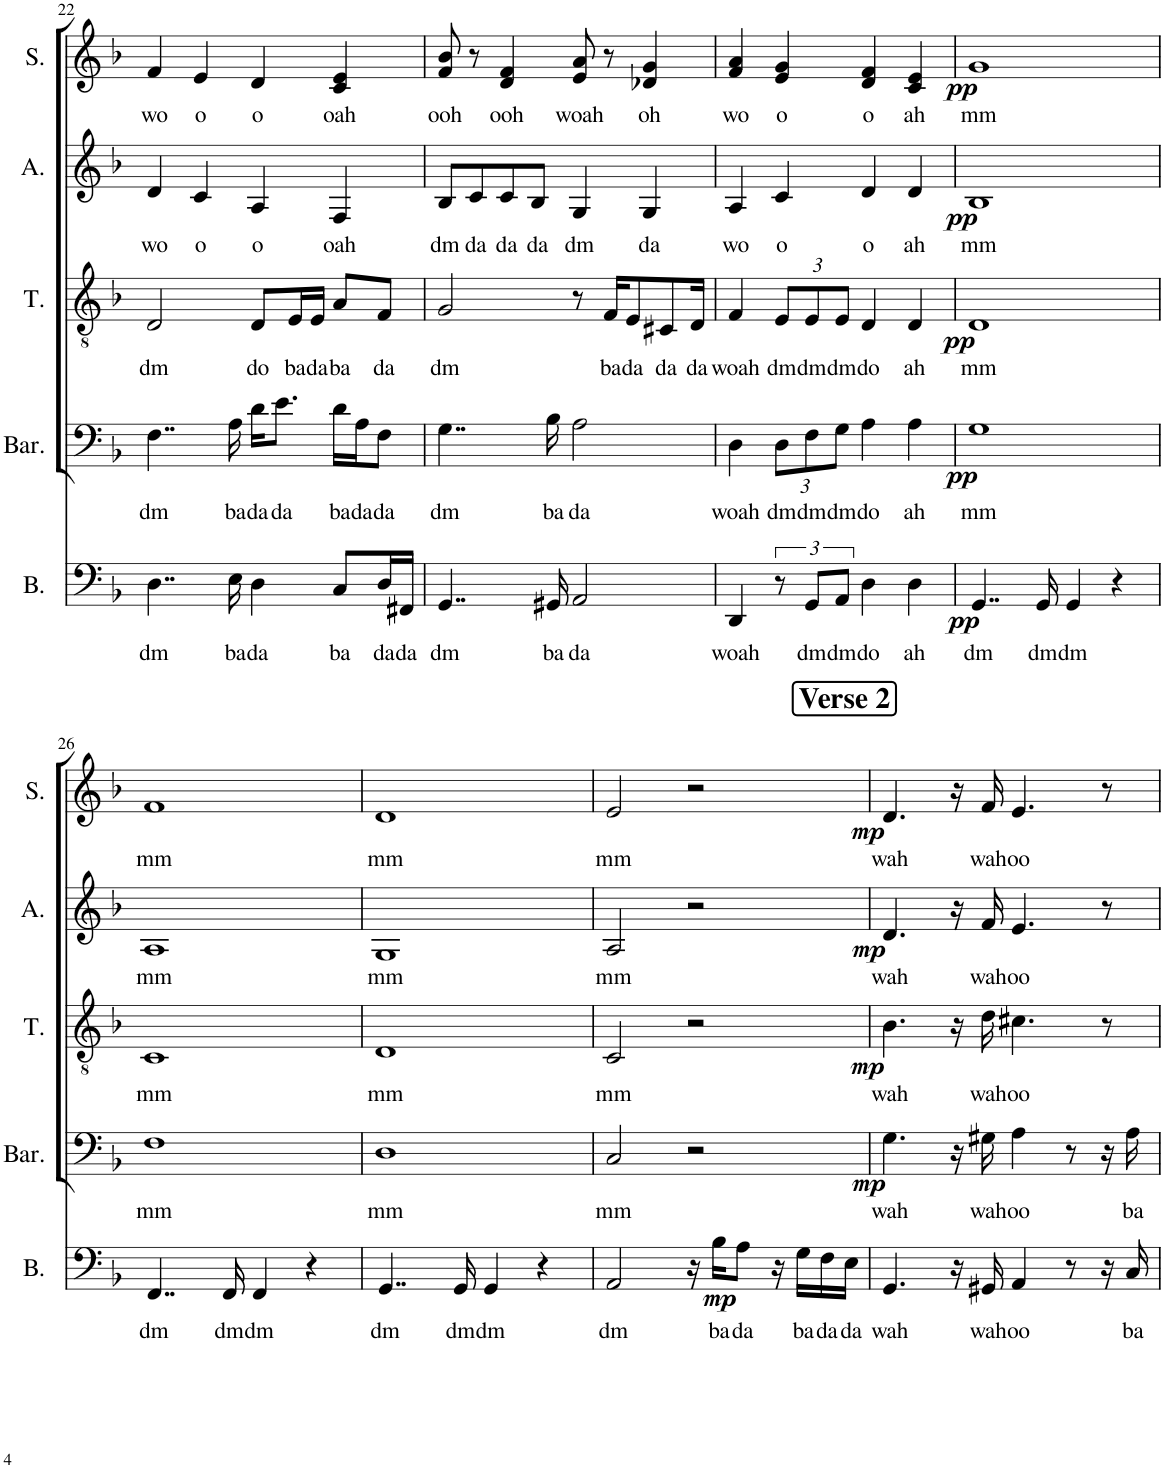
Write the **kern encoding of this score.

**kern	**text	**dynam	**kern	**text	**dynam	**kern	**text	**dynam	**kern	**text	**dynam	**kern	**text	**dynam
*part5	*part5	*part5	*part4	*part4	*part4	*part3	*part3	*part3	*part2	*part2	*part2	*part1	*part1	*part1
*staff5	*staff5	*staff5	*staff4	*staff4	*staff4	*staff3	*staff3	*staff3	*staff2	*staff2	*staff2	*staff1	*staff1	*staff1
*I"Bass	*	*	*I"Baritone	*	*	*I"Tenor	*	*	*I"Alto	*	*	*I"Soprano	*	*
*I'B.	*	*	*I'Bar.	*	*	*I'T.	*	*	*I'A.	*	*	*I'S.	*	*
!!LO:PB:g=z
*clefF4	*	*	*clefF4	*	*	*clefGv2	*	*	*clefG2	*	*	*clefG2	*	*
*k[b-]	*	*	*k[b-]	*	*	*k[b-]	*	*	*k[b-]	*	*	*k[b-]	*	*
*M4/4	*	*	*M4/4	*	*	*M4/4	*	*	*M4/4	*	*	*M4/4	*	*
=22	=22	=22	=22	=22	=22	=22	=22	=22	=22	=22	=22	=22	=22	=22
!	!LO:LY:b	!	!	!LO:LY:b	!	!	!LO:LY:b	!	!	!LO:LY:b	!	!	!LO:LY:b	!
4..D\	dm	.	4..F\	dm	.	2D/	dm	.	4d/	wo	.	4f/	wo	.
!	!	!	!	!	!	!	!	!	!	!LO:LY:b	!	!	!LO:LY:b	!
.	.	.	.	.	.	.	.	.	4c/	o	.	4e/	o	.
!	!LO:LY:b	!	!	!LO:LY:b	!	!	!	!	!	!	!	!	!	!
16E\	ba	.	16A\	ba	.	.	.	.	.	.	.	.	.	.
!	!LO:LY:b	!	!	!LO:LY:b	!	!	!LO:LY:b	!	!	!LO:LY:b	!	!	!LO:LY:b	!
4D\	da	.	16d\KL	da	.	8D/L	do	.	4A/	o	.	4d/	o	.
!	!	!	!	!LO:LY:b	!	!	!	!	!	!	!	!	!	!
.	.	.	8.e\J	da	.	.	.	.	.	.	.	.	.	.
!	!	!	!	!	!	!	!LO:LY:b	!	!	!	!	!	!	!
.	.	.	.	.	.	16E/L	ba	.	.	.	.	.	.	.
!	!	!	!	!	!	!	!LO:LY:b	!	!	!	!	!	!	!
.	.	.	.	.	.	16E/JJ	da	.	.	.	.	.	.	.
!	!LO:LY:b	!	!	!LO:LY:b	!	!	!LO:LY:b	!	!	!LO:LY:b	!	!	!LO:LY:b	!
8C/L	ba	.	16d\LL	ba	.	8A/L	ba	.	4F/	oah	.	4c/ 4e/	oah	.
!	!	!	!	!LO:LY:b	!	!	!	!	!	!	!	!	!	!
.	.	.	16A\J	da	.	.	.	.	.	.	.	.	.	.
!	!LO:LY:b	!	!	!LO:LY:b	!	!	!LO:LY:b	!	!	!	!	!	!	!
16D/L	da	.	8F\J	da	.	8F/J	da	.	.	.	.	.	.	.
!	!LO:LY:b	!	!	!	!	!	!	!	!	!	!	!	!	!
16FF#X/JJ	da	.	.	.	.	.	.	.	.	.	.	.	.	.
=23	=23	=23	=23	=23	=23	=23	=23	=23	=23	=23	=23	=23	=23	=23
!	!LO:LY:b	!	!	!LO:LY:b	!	!	!LO:LY:b	!	!	!LO:LY:b	!	!	!LO:LY:b	!
4..GG/	dm	.	4..G\	dm	.	2G/	dm	.	8B-/L	dm	.	8f/ 8b-/	ooh	.
!	!	!	!	!	!	!	!	!	!	!LO:LY:b	!	!	!	!
.	.	.	.	.	.	.	.	.	8c/	da	.	8r	.	.
!	!	!	!	!	!	!	!	!	!	!LO:LY:b	!	!	!LO:LY:b	!
.	.	.	.	.	.	.	.	.	8c/	da	.	4d/ 4f/	ooh	.
!	!	!	!	!	!	!	!	!	!	!LO:LY:b	!	!	!	!
.	.	.	.	.	.	.	.	.	8B-/J	da	.	.	.	.
!	!LO:LY:b	!	!	!LO:LY:b	!	!	!	!	!	!	!	!	!	!
16GG#X/	ba	.	16B-\	ba	.	.	.	.	.	.	.	.	.	.
!	!LO:LY:b	!	!	!LO:LY:b	!	!	!	!	!	!LO:LY:b	!	!	!LO:LY:b	!
2AA/	da	.	2A\	da	.	8r	.	.	4G/	dm	.	8e/ 8a/	woah	.
!	!	!	!	!	!	!	!LO:LY:b	!	!	!	!	!	!	!
.	.	.	.	.	.	16F/KL	ba	.	.	.	.	8r	.	.
!	!	!	!	!	!	!	!LO:LY:b	!	!	!	!	!	!	!
.	.	.	.	.	.	8E/	da	.	.	.	.	.	.	.
!	!	!	!	!	!	!	!	!	!	!LO:LY:b	!	!	!LO:LY:b	!
.	.	.	.	.	.	.	.	.	4G/	da	.	4d-X/ 4g/	oh	.
!	!	!	!	!	!	!	!LO:LY:b	!	!	!	!	!	!	!
.	.	.	.	.	.	8C#X/	da	.	.	.	.	.	.	.
!	!	!	!	!	!	!	!LO:LY:b	!	!	!	!	!	!	!
.	.	.	.	.	.	16D/Jk	da	.	.	.	.	.	.	.
=24	=24	=24	=24	=24	=24	=24	=24	=24	=24	=24	=24	=24	=24	=24
!	!LO:LY:b	!	!	!LO:LY:b	!	!	!LO:LY:b	!	!	!LO:LY:b	!	!	!LO:LY:b	!
4DD/	woah	.	4D\	woah	.	4F/	woah	.	4A/	wo	.	4f/ 4a/	wo	.
*	*	*	*Xbrackettup	*	*	*	*	*	*	*	*	*	*	*
!	!	!	!	!LO:LY:b	!	!	!	!	!	!	!	!	!	!
*	*	*	*	*	*	*Xbrackettup	*	*	*	*	*	*	*	*
!	!	!	!	!	!	!	!LO:LY:b	!	!	!LO:LY:b	!	!	!LO:LY:b	!
12r	.	.	12D\L	dm	.	12E/L	dm	.	4c/	o	.	4e/ 4g/	o	.
!	!LO:LY:b	!	!	!LO:LY:b	!	!	!LO:LY:b	!	!	!	!	!	!	!
12GG/L	dm	.	12F\	dm	.	12E/	dm	.	.	.	.	.	.	.
!	!LO:LY:b	!	!	!LO:LY:b	!	!	!LO:LY:b	!	!	!	!	!	!	!
12AA/J	dm	.	12G\J	dm	.	12E/J	dm	.	.	.	.	.	.	.
!	!LO:LY:b	!	!	!LO:LY:b	!	!	!LO:LY:b	!	!	!LO:LY:b	!	!	!LO:LY:b	!
4D\	do	.	4A\	do	.	4D/	do	.	4d/	o	.	4d/ 4f/	o	.
!	!LO:LY:b	!	!	!LO:LY:b	!	!	!LO:LY:b	!	!	!LO:LY:b	!	!	!LO:LY:b	!
4D\	ah	.	4A\	ah	.	4D/	ah	.	4d/	ah	.	4c/ 4e/	ah	.
=25	=25	=25	=25	=25	=25	=25	=25	=25	=25	=25	=25	=25	=25	=25
!	!LO:LY:b	!LO:DY:b	!	!LO:LY:b	!LO:DY:b	!	!LO:LY:b	!LO:DY:b	!	!LO:LY:b	!LO:DY:b	!	!LO:LY:b	!LO:DY:b
4..GG/	dm	pp	1G	mm	pp	1D	mm	pp	1B-	mm	pp	1g	mm	pp
!	!LO:LY:b	!	!	!	!	!	!	!	!	!	!	!	!	!
16GG/	dm	.	.	.	.	.	.	.	.	.	.	.	.	.
!	!LO:LY:b	!	!	!	!	!	!	!	!	!	!	!	!	!
4GG/	dm	.	.	.	.	.	.	.	.	.	.	.	.	.
4r	.	.	.	.	.	.	.	.	.	.	.	.	.	.
!!LO:LB:g=z
=26	=26	=26	=26	=26	=26	=26	=26	=26	=26	=26	=26	=26	=26	=26
!	!LO:LY:b	!	!	!LO:LY:b	!	!	!LO:LY:b	!	!	!LO:LY:b	!	!	!LO:LY:b	!
4..FF/	dm	.	1F	mm	.	1C	mm	.	1A	mm	.	1f	mm	.
!	!LO:LY:b	!	!	!	!	!	!	!	!	!	!	!	!	!
16FF/	dm	.	.	.	.	.	.	.	.	.	.	.	.	.
!	!LO:LY:b	!	!	!	!	!	!	!	!	!	!	!	!	!
4FF/	dm	.	.	.	.	.	.	.	.	.	.	.	.	.
4r	.	.	.	.	.	.	.	.	.	.	.	.	.	.
=27	=27	=27	=27	=27	=27	=27	=27	=27	=27	=27	=27	=27	=27	=27
!	!LO:LY:b	!	!	!LO:LY:b	!	!	!LO:LY:b	!	!	!LO:LY:b	!	!	!LO:LY:b	!
4..GG/	dm	.	1D	mm	.	1D	mm	.	1G	mm	.	1d	mm	.
!	!LO:LY:b	!	!	!	!	!	!	!	!	!	!	!	!	!
16GG/	dm	.	.	.	.	.	.	.	.	.	.	.	.	.
!	!LO:LY:b	!	!	!	!	!	!	!	!	!	!	!	!	!
4GG/	dm	.	.	.	.	.	.	.	.	.	.	.	.	.
4r	.	.	.	.	.	.	.	.	.	.	.	.	.	.
=28	=28	=28	=28	=28	=28	=28	=28	=28	=28	=28	=28	=28	=28	=28
!	!LO:LY:b	!	!	!LO:LY:b	!	!	!LO:LY:b	!	!	!LO:LY:b	!	!	!LO:LY:b	!
2AA/	dm	.	2C/	mm	.	2C/	mm	.	2A/	mm	.	2e/	mm	.
16r	.	.	2r	.	.	2r	.	.	2r	.	.	2r	.	.
!	!LO:LY:b	!LO:DY:b	!	!	!	!	!	!	!	!	!	!	!	!
16B-\KL	ba	mp	.	.	.	.	.	.	.	.	.	.	.	.
!	!LO:LY:b	!	!	!	!	!	!	!	!	!	!	!	!	!
8A\J	da	.	.	.	.	.	.	.	.	.	.	.	.	.
16r	.	.	.	.	.	.	.	.	.	.	.	.	.	.
!	!LO:LY:b	!	!	!	!	!	!	!	!	!	!	!	!	!
16G\LL	ba	.	.	.	.	.	.	.	.	.	.	.	.	.
!	!LO:LY:b	!	!	!	!	!	!	!	!	!	!	!	!	!
16F\	da	.	.	.	.	.	.	.	.	.	.	.	.	.
!	!LO:LY:b	!	!	!	!	!	!	!	!	!	!	!	!	!
16E\JJ	da	.	.	.	.	.	.	.	.	.	.	.	.	.
!!LO:REH:place=s1:a:B:cj:fs=14:t=Verse 2
=29	=29	=29	=29	=29	=29	=29	=29	=29	=29	=29	=29	=29	=29	=29
!	!LO:LY:b	!	!	!LO:LY:b	!LO:DY:b	!	!LO:LY:b	!LO:DY:b	!	!LO:LY:b	!LO:DY:b	!	!LO:LY:b	!LO:DY:b
4.GG/	wah	.	4.G\	wah	mp	4.B-\	wah	mp	4.d/	wah	mp	4.d/	wah	mp
16r	.	.	16r	.	.	16r	.	.	16r	.	.	16r	.	.
!	!LO:LY:b	!	!	!LO:LY:b	!	!	!LO:LY:b	!	!	!LO:LY:b	!	!	!LO:LY:b	!
16GG#X/	wah	.	16G#X\	wah	.	16d\	wah	.	16f/	wah	.	16f/	wah	.
!	!LO:LY:b	!	!	!LO:LY:b	!	!	!LO:LY:b	!	!	!LO:LY:b	!	!	!LO:LY:b	!
4AA/	oo	.	4A\	oo	.	4.c#X\	oo	.	4.e/	oo	.	4.e/	oo	.
8r	.	.	8r	.	.	.	.	.	.	.	.	.	.	.
16r	.	.	16r	.	.	8r	.	.	8r	.	.	8r	.	.
!	!LO:LY:b	!	!	!LO:LY:b	!	!	!	!	!	!	!	!	!	!
16C/	ba	.	16A\	ba	.	.	.	.	.	.	.	.	.	.
=	=	=	=	=	=	=	=	=	=	=	=	=	=	=
*-	*-	*-	*-	*-	*-	*-	*-	*-	*-	*-	*-	*-	*-	*-
